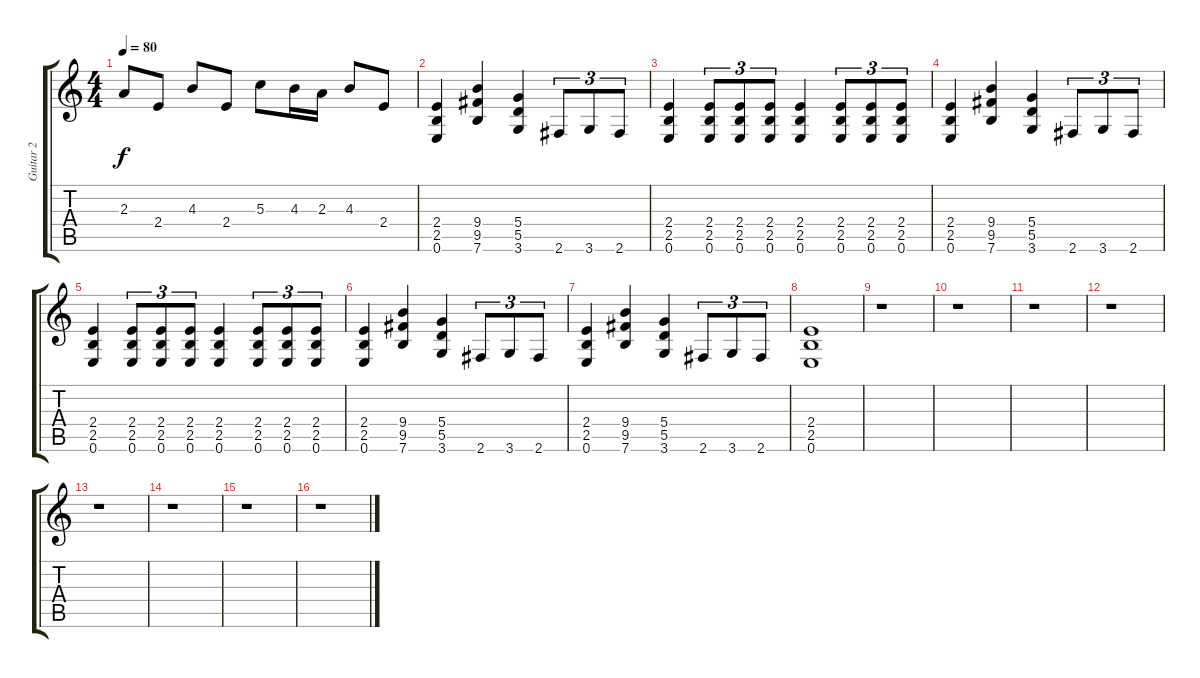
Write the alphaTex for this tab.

\track ("Guitar 2" "Guitar 2") {instrument distortionguitar}
\staff {score tabs}
\tuning (E4 B3 G3 D3 A2 E2) {hide}
\ts (4 4)
\tempo 80
\clef g2
\ks c
2.3.8{dy f} 2.4.8 4.3.8 2.4.8 5.3.8 4.3.16 2.3.16 4.3.8 2.4.8 |
(2.4 2.5 0.6).4 (9.4 9.5 7.6).4 (5.4 5.5 3.6).4 2.6.8{tu (3 2)} 3.6.8{tu (3 2)} 2.6.8{tu (3 2)} |
(2.4 2.5 0.6).4 (2.4 2.5 0.6).8{tu (3 2)} (2.4 2.5 0.6).8{tu (3 2)} (2.4 2.5 0.6).8{tu (3 2)} (2.4 2.5 0.6).4 (2.4 2.5 0.6).8{tu (3 2)} (2.4 2.5 0.6).8{tu (3 2)} (2.4 2.5 0.6).8{tu (3 2)} |
(2.4 2.5 0.6).4 (9.4 9.5 7.6).4 (5.4 5.5 3.6).4 2.6.8{tu (3 2)} 3.6.8{tu (3 2)} 2.6.8{tu (3 2)} |
(2.4 2.5 0.6).4 (2.4 2.5 0.6).8{tu (3 2)} (2.4 2.5 0.6).8{tu (3 2)} (2.4 2.5 0.6).8{tu (3 2)} (2.4 2.5 0.6).4 (2.4 2.5 0.6).8{tu (3 2)} (2.4 2.5 0.6).8{tu (3 2)} (2.4 2.5 0.6).8{tu (3 2)} |
(2.4 2.5 0.6).4 (9.4 9.5 7.6).4 (5.4 5.5 3.6).4 2.6.8{tu (3 2)} 3.6.8{tu (3 2)} 2.6.8{tu (3 2)} |
(2.4 2.5 0.6).4 (9.4 9.5 7.6).4 (5.4 5.5 3.6).4 2.6.8{tu (3 2)} 3.6.8{tu (3 2)} 2.6.8{tu (3 2)} |
(2.4 2.5 0.6).1 |
r.1 |
r.1 |
r.1 |
r.1 |
r.1 |
r.1 |
r.1 |
r.1
